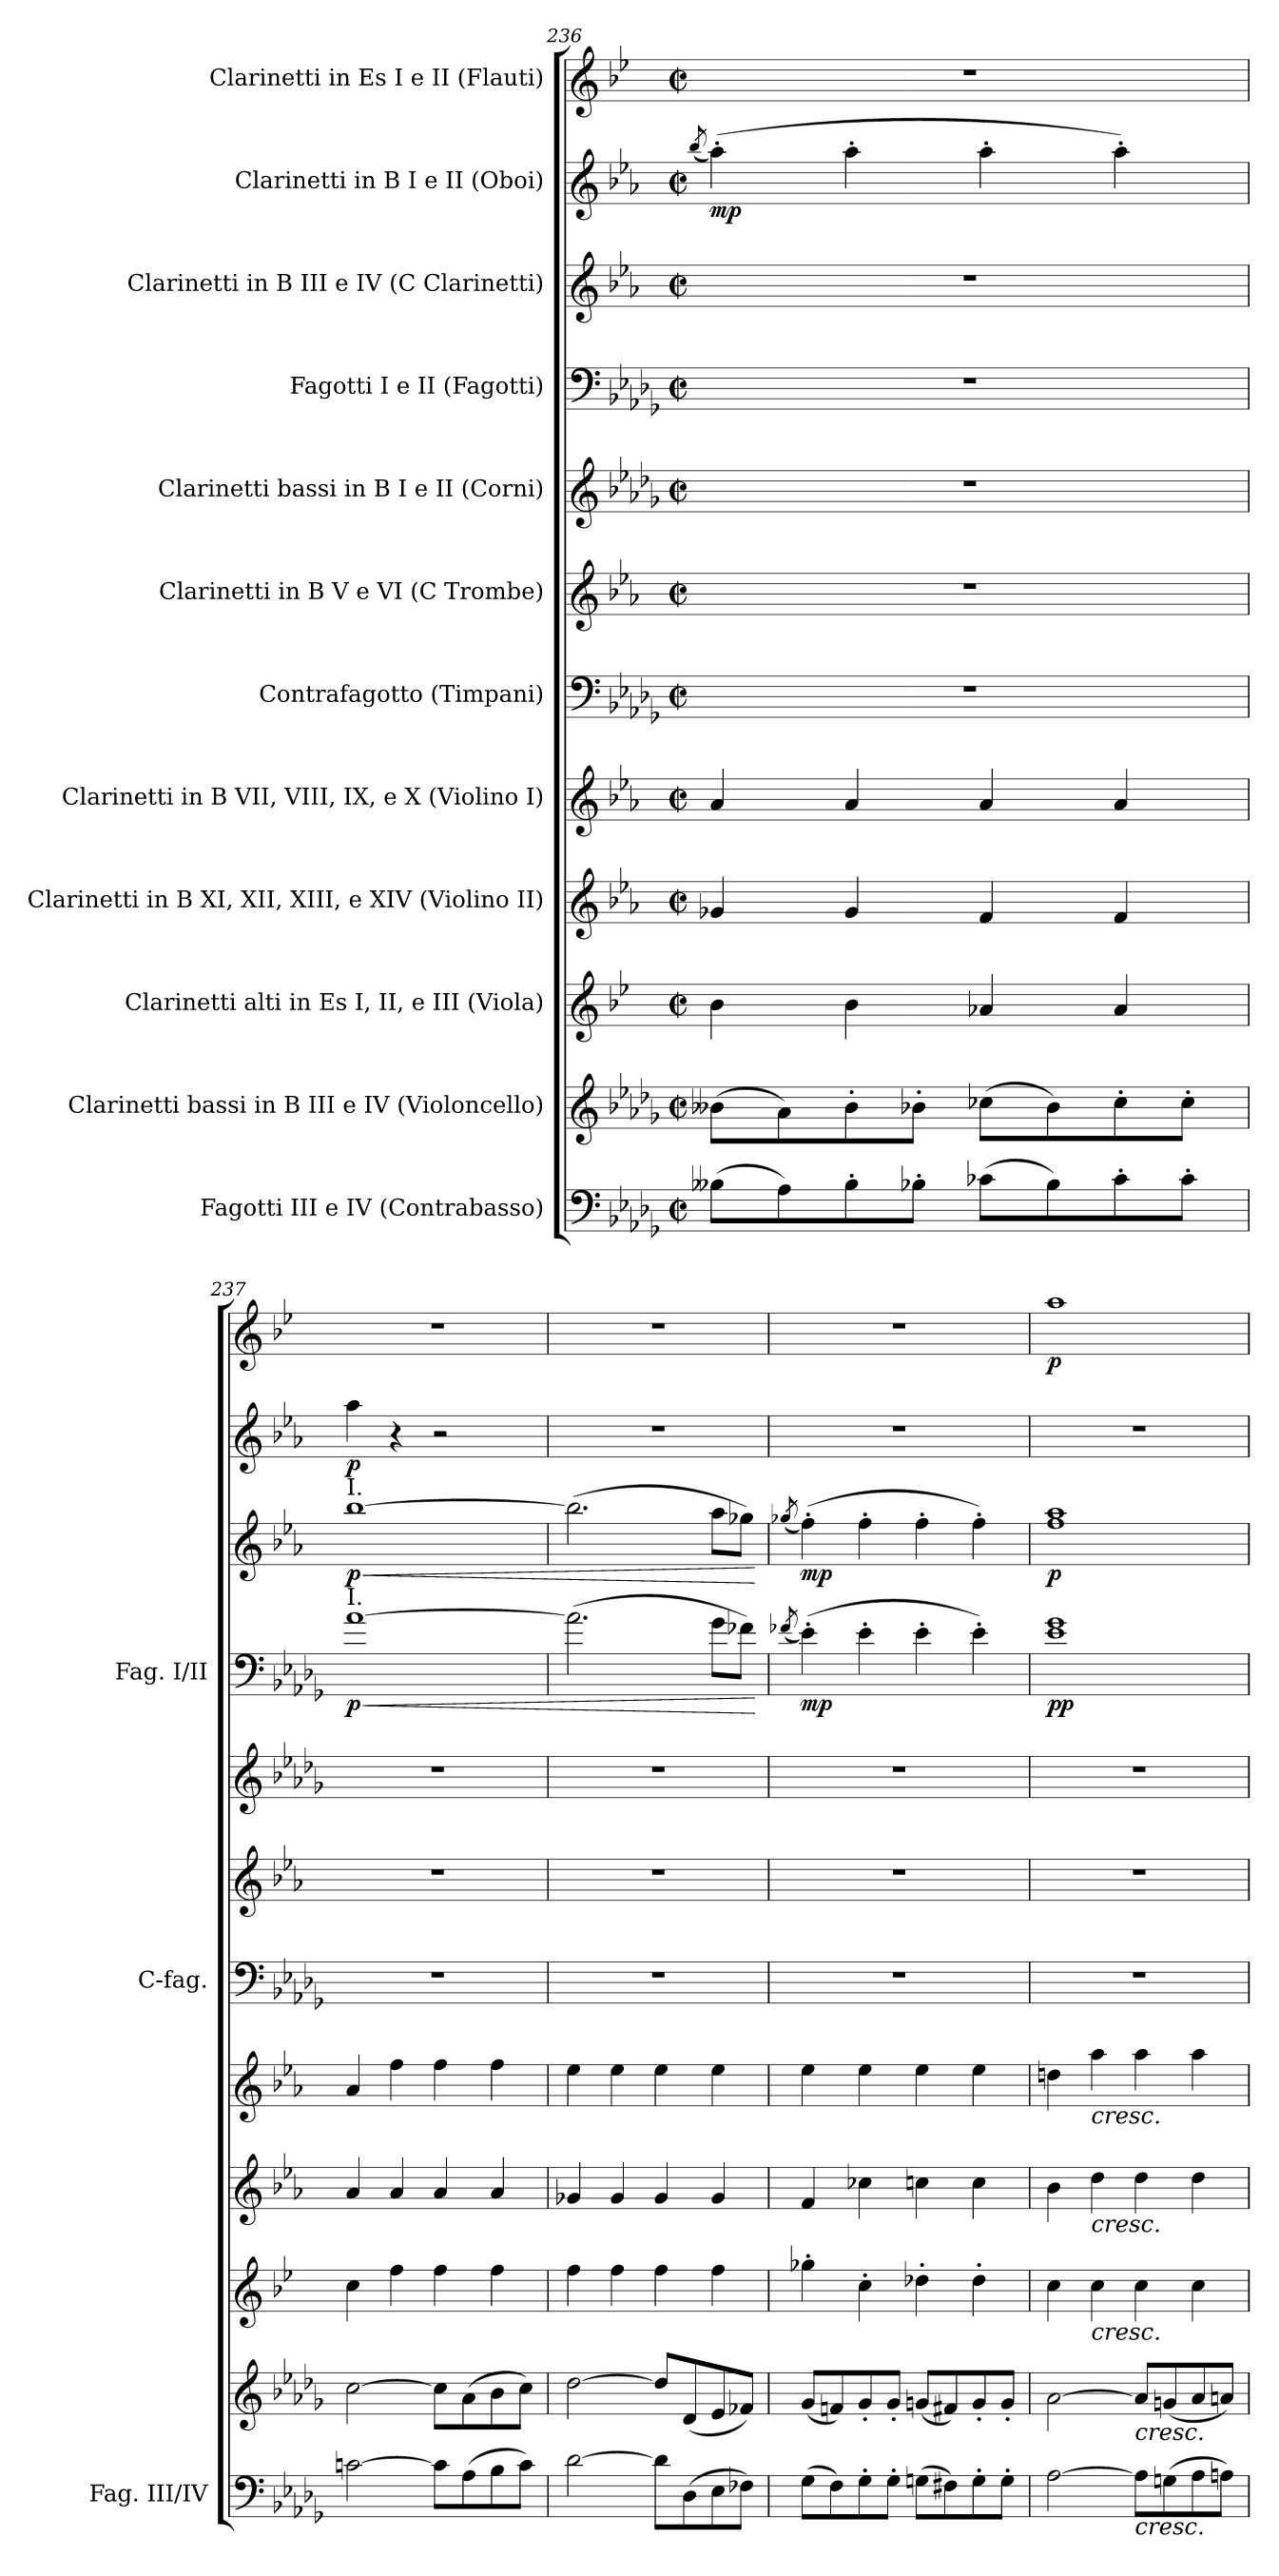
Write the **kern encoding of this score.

**kern	**kern	**kern	**kern	**kern	**kern	**kern	**kern	**kern	**dynam	**kern	**dynam	**kern	**dynam	**kern	**dynam
*part12	*part11	*part10	*part9	*part8	*part7	*part6	*part5	*part4	*part4	*part3	*part3	*part2	*part2	*part1	*part1
*staff12	*staff11	*staff10	*staff9	*staff8	*staff7	*staff6	*staff5	*staff4	*staff4	*staff3	*staff3	*staff2	*staff2	*staff1	*staff1
*I"Fagotti III e IV (Contrabasso)	*I"Clarinetti bassi in B III e IV (Violoncello)	*I"Clarinetti alti in Es I, II, e III (Viola)	*I"Clarinetti in B XI, XII, XIII, e XIV (Violino II)	*I"Clarinetti in B VII, VIII, IX, e X (Violino I)	*I"Contrafagotto (Timpani)	*I"Clarinetti in B V e VI (C Trombe)	*I"Clarinetti bassi in B I e II (Corni)	*I"Fagotti I e II (Fagotti)	*	*I"Clarinetti in B III e IV (C Clarinetti)	*	*I"Clarinetti in B I e II (Oboi)	*	*I"Clarinetti in Es I e II (Flauti)	*
*I'Fag. III/IV	*	*	*	*	*I'C-fag.	*	*	*I'Fag. I/II	*	*	*	*	*	*	*
*clefF4	*clefG2	*clefG2	*clefG2	*clefG2	*clefF4	*clefG2	*clefG2	*clefF4	*	*clefG2	*	*clefG2	*	*clefG2	*
*	*ITrd8c14	*ITrd5c9	*ITrd1c2	*ITrd1c2	*ITrd7c12	*ITrd1c2	*ITrd8c14	*	*	*ITrd1c2	*	*ITrd1c2	*	*ITrd-2c-3	*
*k[b-e-a-d-g-]	*k[b-e-a-d-g-]	*k[b-e-a-d-g-]	*k[b-e-a-d-g-]	*k[b-e-a-d-g-]	*k[b-e-a-d-g-]	*k[b-e-a-d-g-]	*k[b-e-a-d-g-]	*k[b-e-a-d-g-]	*	*k[b-e-a-d-g-]	*	*k[b-e-a-d-g-]	*	*k[b-e-a-d-g-]	*
*M2/2	*M2/2	*M2/2	*M2/2	*M2/2	*M2/2	*M2/2	*M2/2	*M2/2	*	*M2/2	*	*M2/2	*	*M2/2	*
*met(c|)	*met(c|)	*met(c|)	*met(c|)	*met(c|)	*met(c|)	*met(c|)	*met(c|)	*met(c|)	*	*met(c|)	*	*met(c|)	*	*met(c|)	*
=236	=236	=236	=236	=236	=236	=236	=236	=236	=236	=236	=236	=236	=236	=236	=236
.	.	.	.	.	.	.	.	.	.	.	.	(<8qaa-/	.	.	.
!	!	!	!	!	!	!	!	!	!	!	!	!	!LO:DY:b	!	!
(>8B--X\L	(>8B--X\L	4d-\	4f-X/	4g-/	1r	1r	1r	1r	.	1r	.	(>4gg-'\)	mp	1r	.
8A-\)	8A-\)	.	.	.	.	.	.	.	.	.	.	.	.	.	.
8B--'\	8B--'\	4d-\	4f-/	4g-/	.	.	.	.	.	.	.	4gg-'\	.	.	.
8B-X'\J	8B-X'\J	.	.	.	.	.	.	.	.	.	.	.	.	.	.
(>8c-X\L	(>8c-X\L	4c-X/	4e-/	4g-/	.	.	.	.	.	.	.	4gg-'\	.	.	.
8B-\)	8B-\)	.	.	.	.	.	.	.	.	.	.	.	.	.	.
8c-'\	8c-'\	4c-/	4e-/	4g-/	.	.	.	.	.	.	.	4gg-'\)	.	.	.
8c-'\J	8c-'\J	.	.	.	.	.	.	.	.	.	.	.	.	.	.
=237	=237	=237	=237	=237	=237	=237	=237	=237	=237	=237	=237	=237	=237	=237	=237
!	!	!	!	!	!	!	!	!	!	!LO:TX:a:t=I.	!	!	!	!	!
!	!	!	!	!	!	!	!	!LO:TX:a:t=I.	!	!	!	!	!	!	!
!	!	!	!	!	!	!	!	!	!LO:HP:b	!	!LO:HP:b	!	!	!	!
!	!	!	!	!	!	!	!	!	!LO:DY:n=1:b	!	!LO:DY:n=1:b	!	!LO:DY:b	!	!
[2cn\	[2c\	4e-\	4g-/	4g-/	1r	1r	1r	[1a-	< p	[1aa-	< p	4gg-\	p	1r	.
.	.	4a-\	4g-/	4ee-\	.	.	.	.	.	.	.	4r	.	.	.
8c\L]	8c\L]	4a-\	4g-/	4ee-\	.	.	.	.	.	.	.	2r	.	.	.
(>8A-\	(>8A-\	.	.	.	.	.	.	.	.	.	.	.	.	.	.
8B-\	8B-\	4a-\	4g-/	4ee-\	.	.	.	.	.	.	.	.	.	.	.
8c\J)	8c\J)	.	.	.	.	.	.	.	.	.	.	.	.	.	.
=238	=238	=238	=238	=238	=238	=238	=238	=238	=238	=238	=238	=238	=238	=238	=238
[2d-\	[2d-\	4a-\	4f-X/	4dd-\	1r	1r	1r	(>2.a-\]	.	(>2.aa-\]	.	1r	.	1r	.
.	.	4a-\	4f-/	4dd-\	.	.	.	.	.	.	.	.	.	.	.
8d-\L]	8d-/L]	4a-\	4f-/	4dd-\	.	.	.	.	.	.	.	.	.	.	.
(>8D-\	(<8D-/	.	.	.	.	.	.	.	.	.	.	.	.	.	.
8E-\	8E-/	4a-\	4f-/	4dd-\	.	.	.	8g-\L	.	8gg-\L	.	.	.	.	.
8F-X\J)	8F-X/J)	.	.	.	.	.	.	8f-X\J)	.	8ff-X\J)	.	.	.	.	.
.	.	.	.	.	.	.	.	.	[	.	[	.	.	.	.
=239	=239	=239	=239	=239	=239	=239	=239	=239	=239	=239	=239	=239	=239	=239	=239
.	.	.	.	.	.	.	.	(<8qf-X/	.	(<8qff-X/	.	.	.	.	.
!	!	!	!	!	!	!	!	!	!LO:DY:b	!	!LO:DY:b	!	!	!	!
(>8G-\L	(<8G-/L	4b--X'\	4e-/	4dd-\	1r	1r	1r	(>4e-'\)	mp	(>4ee-'\)	mp	1r	.	1r	.
8F\)	8Fn/)	.	.	.	.	.	.	.	.	.	.	.	.	.	.
8G-'\	8G-'/	4e-'\	4b--X\	4dd-\	.	.	.	4e-'\	.	4ee-'\	.	.	.	.	.
8G-'\J	8G-'/J	.	.	.	.	.	.	.	.	.	.	.	.	.	.
(>8Gn\L	(<8Gn/L	4f-X'\	4b-X\	4dd-\	.	.	.	4e-'\	.	4ee-'\	.	.	.	.	.
8F#X\)	8F#X/)	.	.	.	.	.	.	.	.	.	.	.	.	.	.
8G'\	8G'/	4f-'\	4b-\	4dd-\	.	.	.	4e-'\)	.	4ee-'\)	.	.	.	.	.
8G'\J	8G'/J	.	.	.	.	.	.	.	.	.	.	.	.	.	.
!!LO:LB:g=z
=240	=240	=240	=240	=240	=240	=240	=240	=240	=240	=240	=240	=240	=240	=240	=240
!	!	!	!	!	!	!	!	!	!LO:DY:b	!	!	!	!	!	!
!	!	!	!	!	!	!	!	!	!LO:DY:n=1:b	!	!LO:DY:b	!	!	!	!LO:DY:b
[2A-\	[2A-\	4e-\	4a-\	4ccn\	1r	1r	1r	1e- 1g-	p p	1ee- 1gg-	p	1r	.	1ccc	p
!	!	!	!	!LO:TX:b:i:t=cresc.	!	!	!	!	!	!	!	!	!	!	!
!	!	!	!LO:TX:b:i:t=cresc.	!	!	!	!	!	!	!	!	!	!	!	!
!	!	!LO:TX:b:i:t=cresc.	!	!	!	!	!	!	!	!	!	!	!	!	!
.	.	4e-\	4cc\	4gg-\	.	.	.	.	.	.	.	.	.	.	.
!	!LO:TX:b:i:t=cresc.	!	!	!	!	!	!	!	!	!	!	!	!	!	!
!LO:TX:b:i:t=cresc.	!	!	!	!	!	!	!	!	!	!	!	!	!	!	!
8A-\L]	8A-/L]	4e-\	4cc\	4gg-\	.	.	.	.	.	.	.	.	.	.	.
(>8Gn\	(<8Gn/	.	.	.	.	.	.	.	.	.	.	.	.	.	.
8A-\	8A-/	4e-\	4cc\	4gg-\	.	.	.	.	.	.	.	.	.	.	.
8An\J)	8An/J)	.	.	.	.	.	.	.	.	.	.	.	.	.	.
=	=	=	=	=	=	=	=	=	=	=	=	=	=	=	=
*-	*-	*-	*-	*-	*-	*-	*-	*-	*-	*-	*-	*-	*-	*-	*-
